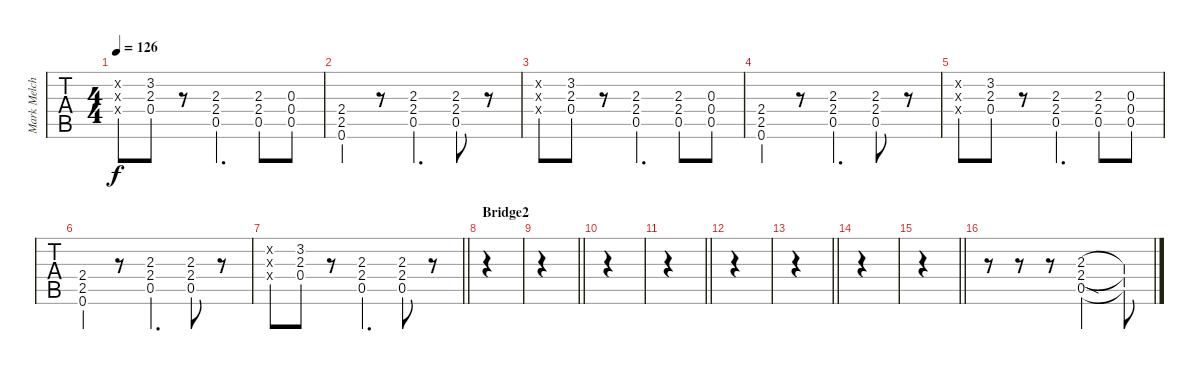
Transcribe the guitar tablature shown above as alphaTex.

\track ("Mark Melchinore" "Mark Melch") {instrument overdrivenguitar}
\staff {tabs}
\tuning (E4 B3 G3 D3 A2 E2) {hide}
\ts (4 4)
\tempo 126
\clef g2
\ks c
(3.2{x} 2.3{x} 0.4{x}).8{dy f} (3.2 2.3 0.4).8 r.8 (2.3 2.4 0.5).4{d} (2.3 2.4 0.5).8 (0.3 0.4 0.5).8 |
(2.4 2.5 0.6).4 r.8 (2.3 2.4 0.5).4{d} (2.3 2.4 0.5).8 r.8 |
(3.2{x} 2.3{x} 0.4{x}).8 (3.2 2.3 0.4).8 r.8 (2.3 2.4 0.5).4{d} (2.3 2.4 0.5).8 (0.3 0.4 0.5).8 |
(2.4 2.5 0.6).4 r.8 (2.3 2.4 0.5).4{d} (2.3 2.4 0.5).8 r.8 |
(3.2{x} 2.3{x} 0.4{x}).8 (3.2 2.3 0.4).8 r.8 (2.3 2.4 0.5).4{d} (2.3 2.4 0.5).8 (0.3 0.4 0.5).8 |
(2.4 2.5 0.6).4 r.8 (2.3 2.4 0.5).4{d} (2.3 2.4 0.5).8 r.8 |
\barLineRight lightlight
(3.2{x} 2.3{x} 0.4{x}).8 (3.2 2.3 0.4).8 r.8 (2.3 2.4 0.5).4{d} (2.3 2.4 0.5).8 r.8 |
\section ("" "Bridge2")
|
\barLineRight lightlight
|
|
\barLineRight lightlight
|
|
\barLineRight lightlight
|
|
\barLineRight lightlight
|
r.8 r.8 r.8 (2.3 2.4 0.5{sod}).2 (2.3{t} 2.4{t} 0.5{t}).8
